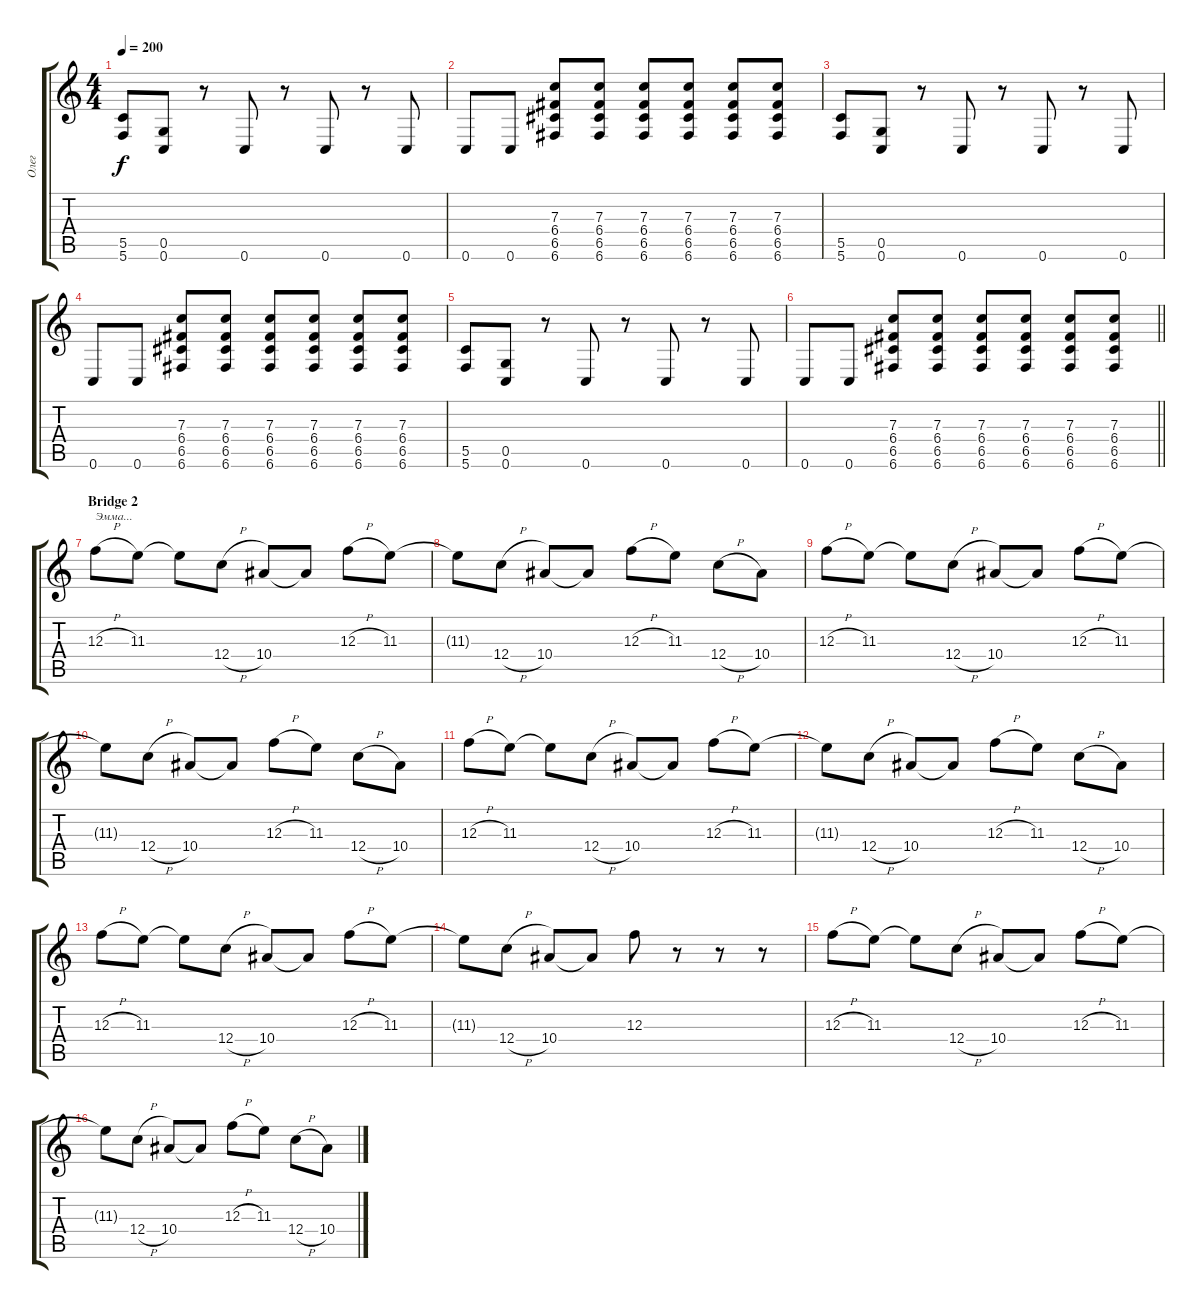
\track ("Олег" "Олег") {instrument distortionguitar}
\staff {score tabs}
\tuning (D4 A3 F3 C3 G2 C2) {hide}
\ts (4 4)
\tempo 200
\clef g2
\ks c
(5.5 5.6).8{dy f} (0.5 0.6).8 r.8 0.6.8 r.8 0.6.8 r.8 0.6.8 |
0.6.8 0.6.8 (7.3 6.4 6.5 6.6).8 (7.3 6.4 6.5 6.6).8 (7.3 6.4 6.5 6.6).8 (7.3 6.4 6.5 6.6).8 (7.3 6.4 6.5 6.6).8 (7.3 6.4 6.5 6.6).8 |
(5.5 5.6).8 (0.5 0.6).8 r.8 0.6.8 r.8 0.6.8 r.8 0.6.8 |
0.6.8 0.6.8 (7.3 6.4 6.5 6.6).8 (7.3 6.4 6.5 6.6).8 (7.3 6.4 6.5 6.6).8 (7.3 6.4 6.5 6.6).8 (7.3 6.4 6.5 6.6).8 (7.3 6.4 6.5 6.6).8 |
(5.5 5.6).8 (0.5 0.6).8 r.8 0.6.8 r.8 0.6.8 r.8 0.6.8 |
\barLineRight lightlight
0.6.8 0.6.8 (7.3 6.4 6.5 6.6).8 (7.3 6.4 6.5 6.6).8 (7.3 6.4 6.5 6.6).8 (7.3 6.4 6.5 6.6).8 (7.3 6.4 6.5 6.6).8 (7.3 6.4 6.5 6.6).8 |
\section ("" "Bridge 2")
12.3{h}.8{txt "Эмма..." instrument electricguitarclean} 11.3.8 11.3{t}.8 12.4{h}.8 10.4.8 10.4{t}.8 12.3{h}.8 11.3.8 |
11.3{t}.8 12.4{h}.8 10.4.8 10.4{t}.8 12.3{h}.8 11.3.8 12.4{h}.8 10.4.8 |
12.3{h}.8 11.3.8 11.3{t}.8 12.4{h}.8 10.4.8 10.4{t}.8 12.3{h}.8 11.3.8 |
11.3{t}.8 12.4{h}.8 10.4.8 10.4{t}.8 12.3{h}.8 11.3.8 12.4{h}.8 10.4.8 |
12.3{h}.8 11.3.8 11.3{t}.8 12.4{h}.8 10.4.8 10.4{t}.8 12.3{h}.8 11.3.8 |
11.3{t}.8 12.4{h}.8 10.4.8 10.4{t}.8 12.3{h}.8 11.3.8 12.4{h}.8 10.4.8 |
12.3{h}.8 11.3.8 11.3{t}.8 12.4{h}.8 10.4.8 10.4{t}.8 12.3{h}.8 11.3.8 |
11.3{t}.8 12.4{h}.8 10.4.8 10.4{t}.8 12.3.8 r.8 r.8 r.8 |
12.3{h}.8 11.3.8 11.3{t}.8 12.4{h}.8 10.4.8 10.4{t}.8 12.3{h}.8 11.3.8 |
11.3{t}.8 12.4{h}.8 10.4.8 10.4{t}.8 12.3{h}.8 11.3.8 12.4{h}.8 10.4.8
